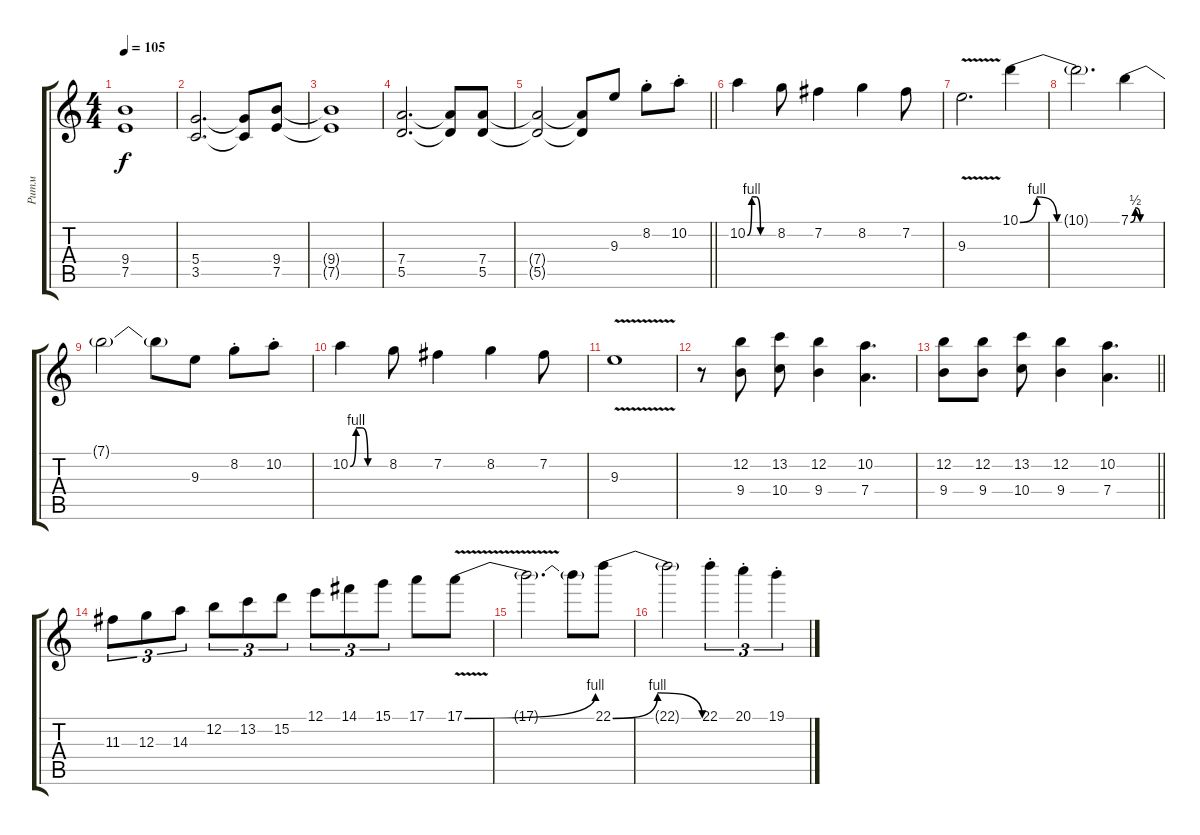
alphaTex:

\track ("Ритм" "Ритм") {instrument electricguitarclean}
\staff {score tabs}
\tuning (E4 B3 G3 D3 A2 E2) {hide}
\ts (4 4)
\tempo 105
\clef g2
\ks c
(9.4{t} 7.5{t}).1{dy f} |
(5.4 3.5).2{d} (5.4{t} 3.5{t}).8 (9.4 7.5).8 |
(9.4{t} 7.5{t}).1 |
(7.4 5.5).2{d} (7.4{t} 5.5{t}).8 (7.4 5.5).8 |
\barLineRight lightlight
(7.4{t} 5.5{t}).2 (7.4{t} 5.5{t}).8 9.3.8{volume 12 instrument distortionguitar} 8.2{st}.8 10.2{st}.8 |
10.2{be (custom 0 0 10 4 20 4 30 0 60 0)}.4 8.2.8 7.2.4 8.2.4 7.2.8 |
9.3{v}.2{d} 10.1{be (custom 0 0 10 4 22 0 30 0 60 0)}.4 |
10.1{t}.2{d} 7.1{be (custom 0 0 10 2 20 0 30 0 60 0)}.4 |
7.1{t}.2 7.1{t}.8 9.3.8 8.2{st}.8 10.2{st}.8 |
10.2{be (custom 0 0 10 4 20 4 30 0 60 0)}.4 8.2.8 7.2.4 8.2.4 7.2.8 |
9.3{v}.1 |
r.8 (12.2 9.4).8 (13.2 10.4).8 (12.2 9.4).4 (10.2 7.4).4{d} |
\barLineRight lightlight
(12.2 9.4).8 (12.2 9.4).8 (13.2 10.4).8 (12.2 9.4).4 (10.2 7.4).4{d} |
11.3.8{tu (3 2)} 12.3.8{tu (3 2)} 14.3.8{tu (3 2)} 12.2.8{tu (3 2)} 13.2.8{tu (3 2)} 15.2.8{tu (3 2)} 12.1.8{tu (3 2)} 14.1.8{tu (3 2)} 15.1.8{tu (3 2)} 17.1.8 17.1{be (bend 0 0 60 4) v}.8 |
17.1{t}.2{d} 17.1{t}.8 22.1{be (bendrelease 0 0 15 4 45 4 60 0)}.8 |
22.1{t}.2 22.1{st}.4{tu (3 2)} 20.1{st}.4{tu (3 2)} 19.1{st}.4{tu (3 2)}
